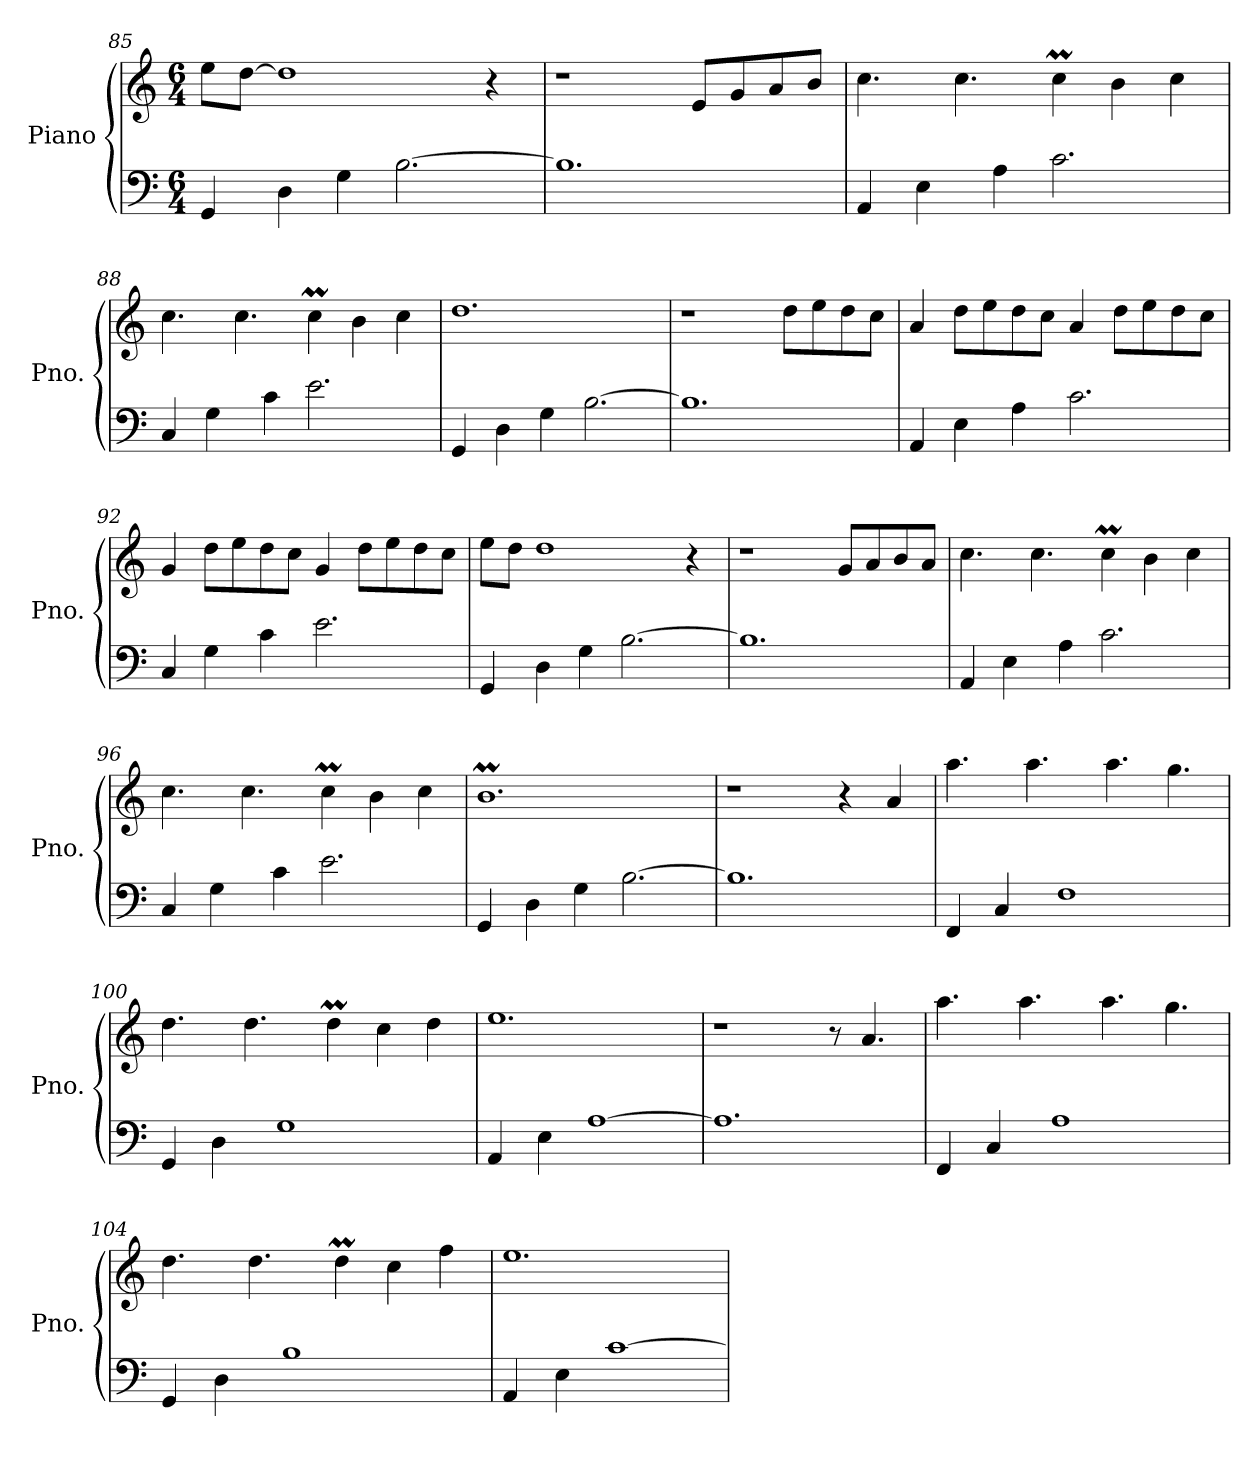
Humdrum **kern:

**kern	**kern
*part1	*part1
*staff2	*staff1
*I"Piano	*
*I'Pno.	*
*clefF4	*clefG2
*k[]	*k[]
*M6/4	*M6/4
=85	=85
4GG/	8ee\L
.	[8dd\J
4D\	1dd]
4G\	.
[2.B\	.
.	4r
=86	=86
1.B]	1r
.	8e/L
.	8g/
.	8a/
.	8b/J
=87	=87
4AA/	4.cc\
4E\	.
.	4.cc\
4A\	.
2.c\	4ccM\
.	4b\
.	4cc\
=88	=88
4C/	4.cc\
4G\	.
.	4.cc\
4c\	.
2.e\	4ccM\
.	4b\
.	4cc\
=89	=89
4GG/	1.dd
4D\	.
4G\	.
[2.B\	.
=90	=90
1.B]	1r
.	8dd\L
.	8ee\
.	8dd\
.	8cc\J
!!LO:LB:g=z
=91	=91
4AA/	4a/
4E\	8dd\L
.	8ee\
4A\	8dd\
.	8cc\J
2.c\	4a/
.	8dd\L
.	8ee\
.	8dd\
.	8cc\J
=92	=92
4C/	4g/
4G\	8dd\L
.	8ee\
4c\	8dd\
.	8cc\J
2.e\	4g/
.	8dd\L
.	8ee\
.	8dd\
.	8cc\J
=93	=93
4GG/	8ee\L
.	8dd\J
4D\	1dd
4G\	.
[2.B\	.
.	4r
=94	=94
1.B]	1r
.	8g/L
.	8a/
.	8b/
.	8a/J
=95	=95
4AA/	4.cc\
4E\	.
.	4.cc\
4A\	.
2.c\	4ccM\
.	4b\
.	4cc\
=96	=96
4C/	4.cc\
4G\	.
.	4.cc\
4c\	.
2.e\	4ccM\
.	4b\
.	4cc\
=97	=97
4GG/	1.bm
4D\	.
4G\	.
[2.B\	.
=98	=98
1.B]	1r
.	4r
.	4a/
!!LO:LB:g=z
=99	=99
4FF/	4.aa\
4C/	.
.	4.aa\
1F	.
.	4.aa\
.	4.gg\
=100	=100
4GG/	4.dd\
4D\	.
.	4.dd\
1G	.
.	4ddM\
.	4cc\
.	4dd\
=101	=101
4AA/	1.ee
4E\	.
[1A	.
=102	=102
1.A]	1r
.	8r
.	4.a/
=103	=103
4FF/	4.aa\
4C/	.
.	4.aa\
1A	.
.	4.aa\
.	4.gg\
=104	=104
4GG/	4.dd\
4D\	.
.	4.dd\
1B	.
.	4ddM\
.	4cc\
.	4ff\
=105	=105
4AA/	1.ee
4E\	.
[1c	.
=	=
*-	*-
